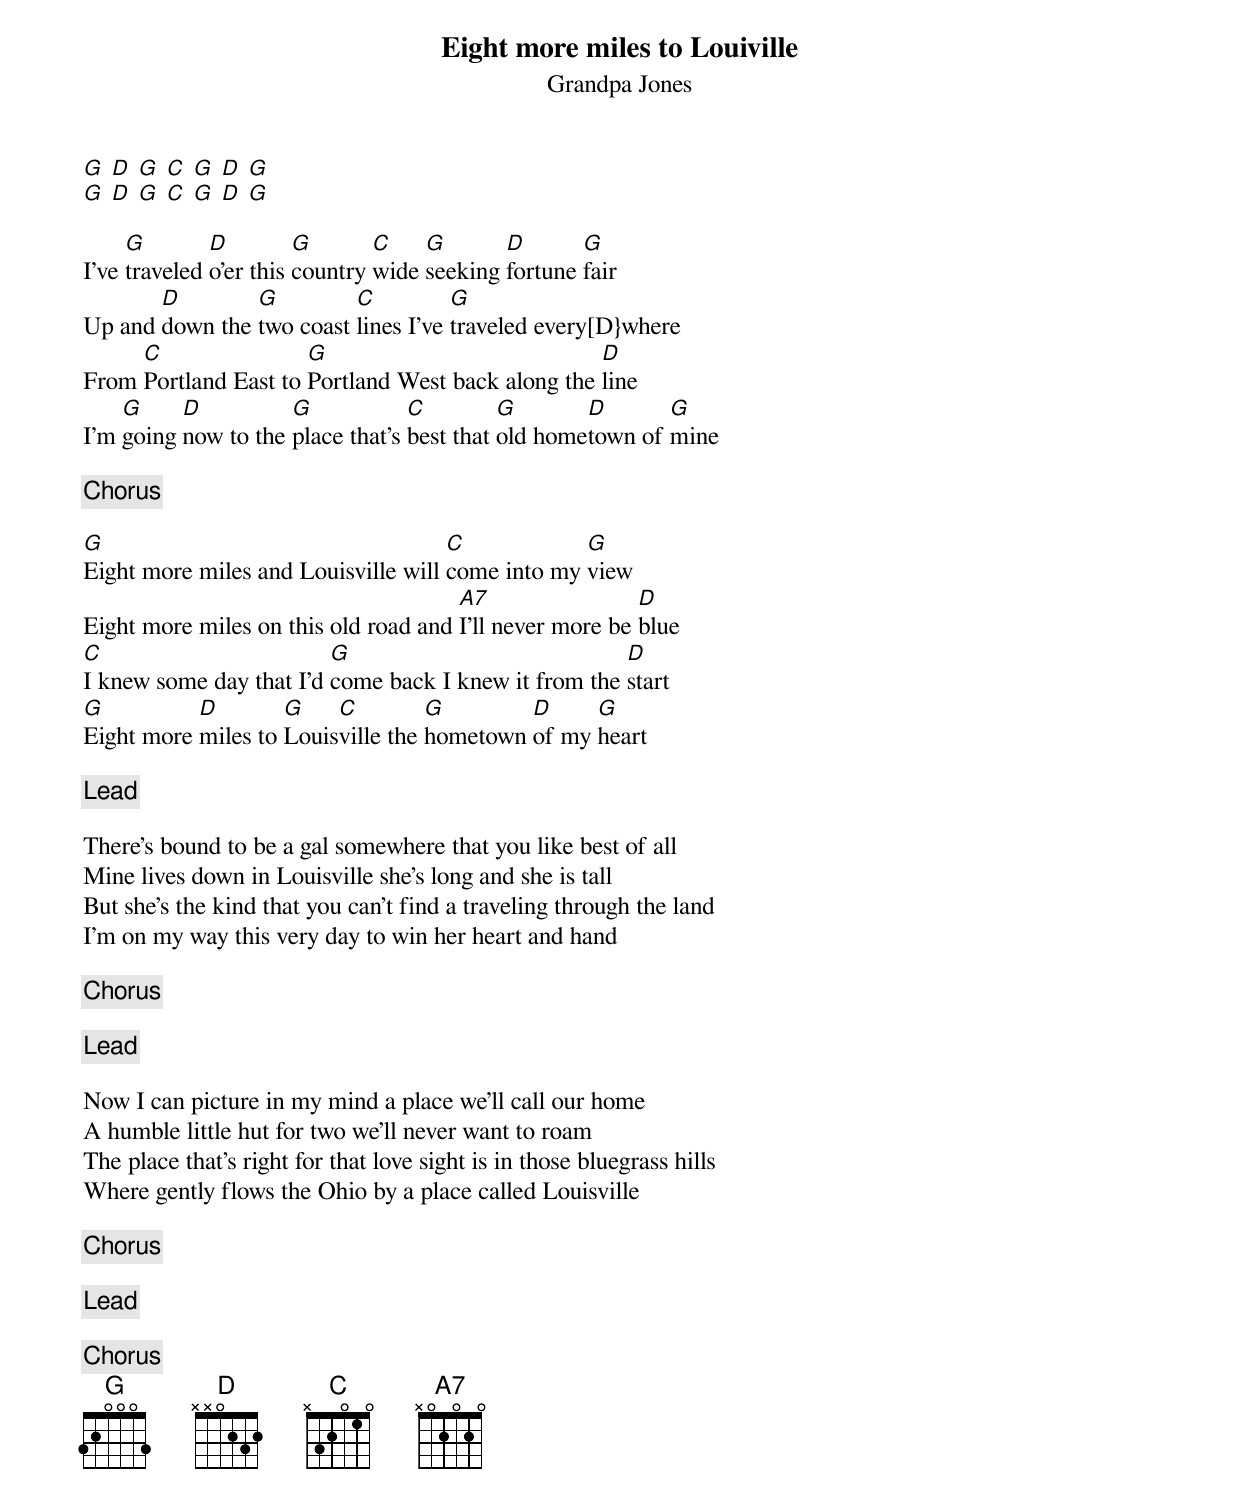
{title: Eight more miles to Louiville}
{subtitle: Grandpa Jones}

[G] [D] [G] [C] [G] [D] [G]
[G] [D] [G] [C] [G] [D] [G]

I've [G]traveled [D]o'er this [G]country [C]wide [G]seeking [D]fortune [G]fair
Up and [D]down the [G]two coast [C]lines I've [G]traveled every[D}where
From [C]Portland East to [G]Portland West back along the [D]line
I'm [G]going [D]now to the [G]place that's [C]best that [G]old home[D]town of [G]mine

{c:Chorus}

[G]Eight more miles and Louisville will [C]come into my [G]view
Eight more miles on this old road and [A7]I'll never more be [D]blue
[C]I knew some day that I'd [G]come back I knew it from the [D]start
[G]Eight more [D]miles to [G]Louis[C]ville the [G]hometown [D]of my [G]heart

{c:Lead}

There's bound to be a gal somewhere that you like best of all
Mine lives down in Louisville she's long and she is tall
But she's the kind that you can't find a traveling through the land
I'm on my way this very day to win her heart and hand

{c:Chorus}

{c:Lead}

Now I can picture in my mind a place we'll call our home
A humble little hut for two we'll never want to roam
The place that's right for that love sight is in those bluegrass hills
Where gently flows the Ohio by a place called Louisville

{c:Chorus}

{c:Lead}

{c:Chorus}
